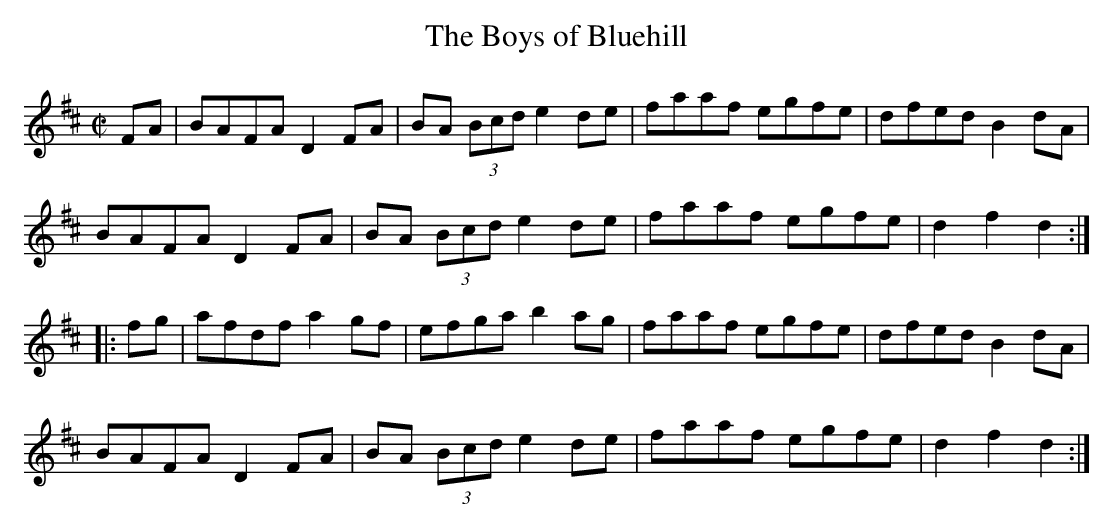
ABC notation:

X:1
T:Boys of Bluehill, The
M:C|
K:D
FA|BAFA D2FA|BA (3Bcd e2de|faaf egfe|dfed B2dA|
BAFA D2FA|BA (3Bcd e2de|faaf egfe|d2f2 d2:|
|:fg|afdf a2gf|efga b2ag|faaf egfe|dfed B2dA|
BAFA D2FA|BA (3Bcd e2de| faaf egfe|d2f2 d2:|
